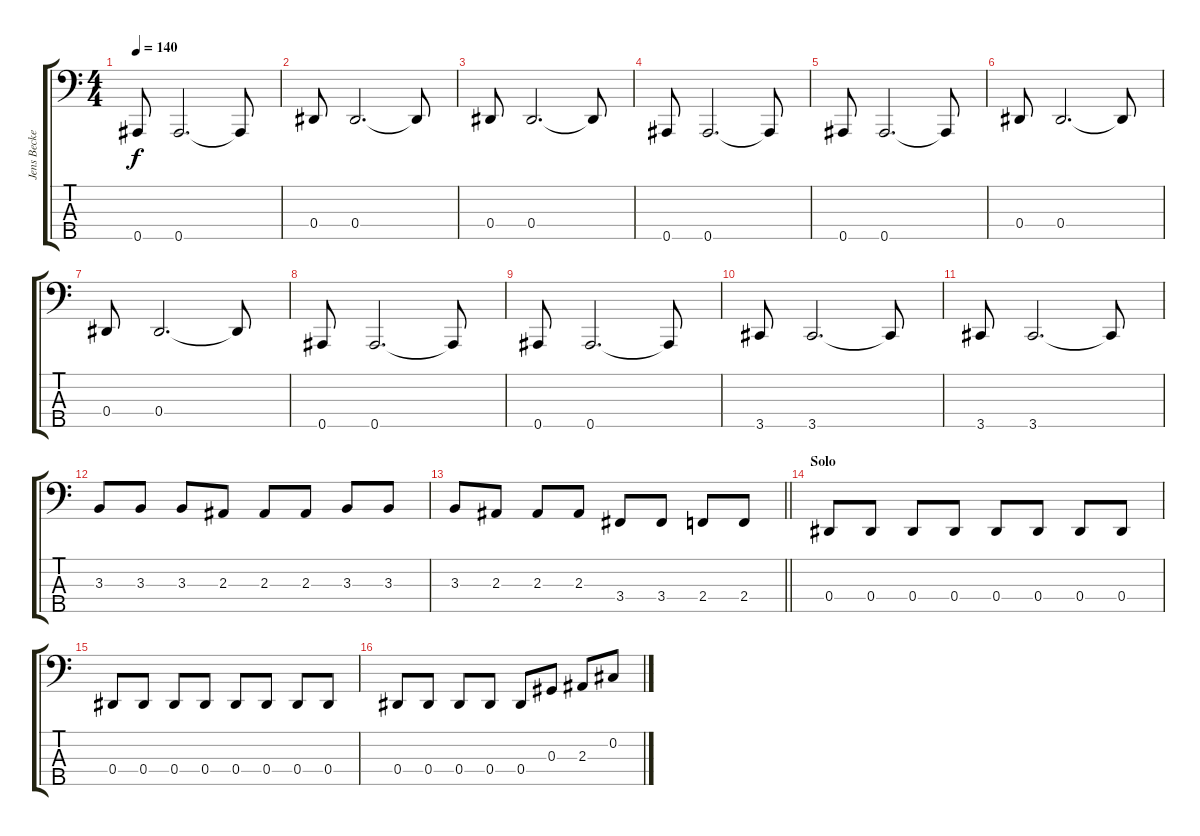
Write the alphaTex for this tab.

\track ("Jens Becker" "Jens Becke") {instrument electricbasspick}
\staff {score tabs}
\tuning (Gb2 Db2 Ab1 Eb1 Bb0) {hide}
\ts (4 4)
\tempo 140
\clef f4
\ks c
0.5.8{dy f} 0.5.2{d} 0.5{t}.8 |
0.4.8 0.4.2{d} 0.4{t}.8 |
0.4.8 0.4.2{d} 0.4{t}.8 |
0.5.8 0.5.2{d} 0.5{t}.8 |
0.5.8 0.5.2{d} 0.5{t}.8 |
0.4.8 0.4.2{d} 0.4{t}.8 |
0.4.8 0.4.2{d} 0.4{t}.8 |
0.5.8 0.5.2{d} 0.5{t}.8 |
0.5.8 0.5.2{d} 0.5{t}.8 |
3.5.8 3.5.2{d} 3.5{t}.8 |
3.5.8 3.5.2{d} 3.5{t}.8 |
3.3.8 3.3.8 3.3.8 2.3.8 2.3.8 2.3.8 3.3.8 3.3.8 |
\barLineRight lightlight
3.3.8 2.3.8 2.3.8 2.3.8 3.4.8 3.4.8 2.4.8 2.4.8 |
\section ("" "Solo")
0.4.8 0.4.8 0.4.8 0.4.8 0.4.8 0.4.8 0.4.8 0.4.8 |
0.4.8 0.4.8 0.4.8 0.4.8 0.4.8 0.4.8 0.4.8 0.4.8 |
0.4.8 0.4.8 0.4.8 0.4.8 0.4.8 0.3.8 2.3.8 0.2.8
